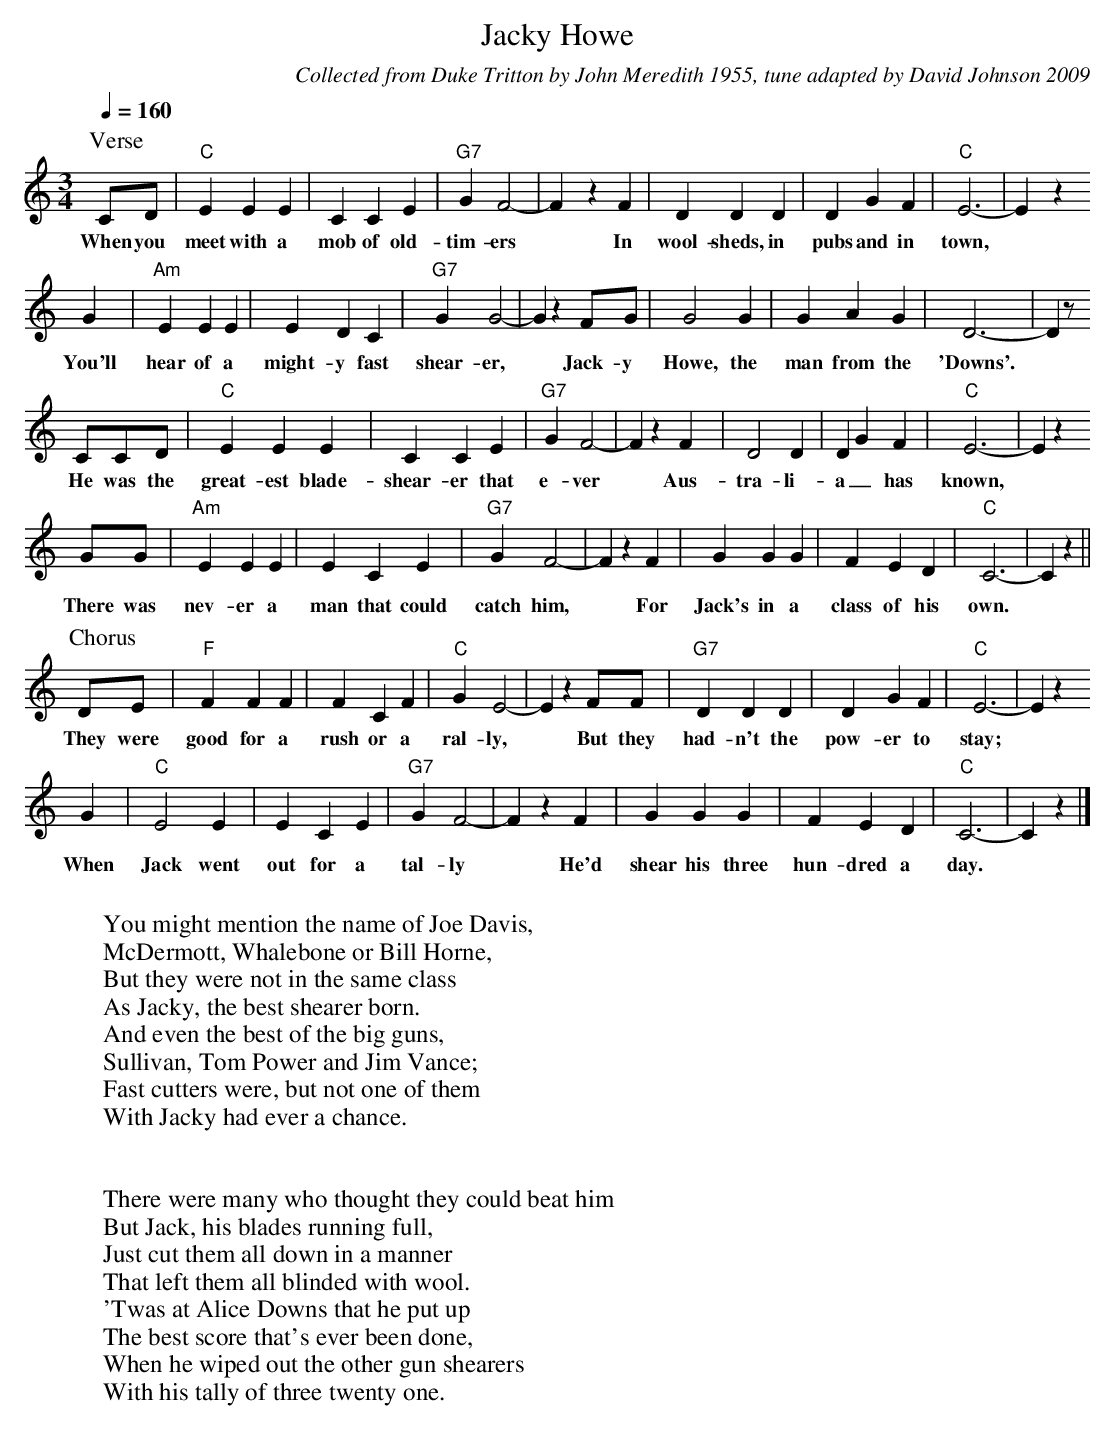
X:1
T:Jacky Howe
C:Collected from Duke Tritton by John Meredith 1955, tune adapted by David Johnson 2009
M:3/4
L:1/4
Q:1/4=160
K:Cmaj
P:Verse
C/2D/2|"C"EEE|CCE|"G7"GF2-|FzF|DDD|DGF|"C"E3-|Ez
w:When you meet with a mob of old-tim-ers* In wool-sheds, in pubs and in town,*
G|"Am"EEE|EDC|"G7"GG2-|GzF/G/|G2G|GAG|D3-|Dz/
w:You'll hear of a might-y fast shear-er,* Jack-y Howe, the man from the 'Downs'.*
C/C/D/|"C"EEE|CCE|"G7"GF2-|FzF|D2D|DGF|"C"E3-|Ez
w:He was the great-est blade-shear-er that e-ver* Aus-tra-li-a_ has known, *
G/G/|"Am"EEE|ECE|"G7"GF2-|FzF|GGG|FED|"C"C3-|Cz||
w:There was nev-er a man that could catch him,* For Jack's in a class of his own.
P:Chorus
D/2E/2|"F"FFF|FCF|"C"GE2-|EzF/2F/2|"G7"DDD|DGF|"C"E3-|Ez
w:They were good for a rush or a ral-ly,* But they had-n't the pow-er to stay;*
G|"C"E2E|ECE|"G7"GF2-|FzF|GGG|FED|"C"C3-|Cz|]
w:When Jack went out for a tal-ly* He'd shear his three hun-dred a day.
W:
W:You might mention the name of Joe Davis,
W:McDermott, Whalebone or Bill Horne,
W:But they were not in the same class
W:As Jacky, the best shearer born.
W:And even the best of the big guns,
W:Sullivan, Tom Power and Jim Vance;
W:Fast cutters were, but not one of them
W:With Jacky had ever a chance.
W:
W:
W:There were many who thought they could beat him
W:But Jack, his blades running full,
W:Just cut them all down in a manner
W:That left them all blinded with wool.
W:'Twas at Alice Downs that he put up
W:The best score that's ever been done,
W:When he wiped out the other gun shearers
W:With his tally of three twenty one.
